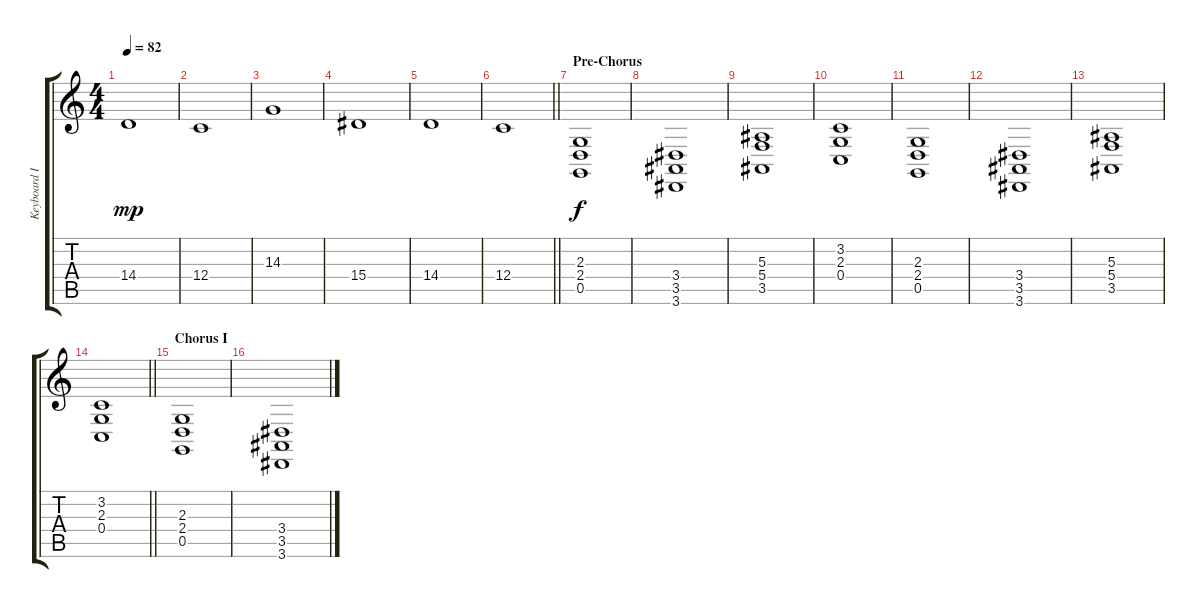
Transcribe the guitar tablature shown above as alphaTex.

\track ("Keyboard II - Christian Lorenz" "Keyboard I") {instrument choiraahs}
\staff {score tabs}
\tuning (D4 A3 F3 C3 G2 C2) {hide}
\ts (4 4)
\tempo 82
\clef g2
\ks c
14.4.1{dy mp} |
12.4.1 |
14.3.1 |
15.4.1 |
14.4.1 |
\barLineRight lightlight
12.4.1 |
\section ("" "Pre-Chorus")
(2.3 2.4 0.5).1{dy f} |
(3.4 3.5 3.6).1 |
(5.3 5.4 3.5).1 |
(3.2 2.3 0.4).1 |
(2.3 2.4 0.5).1 |
(3.4 3.5 3.6).1 |
(5.3 5.4 3.5).1 |
\barLineRight lightlight
(3.2 2.3 0.4).1 |
\section ("" "Chorus I")
(2.3 2.4 0.5).1 |
(3.4 3.5 3.6).1
